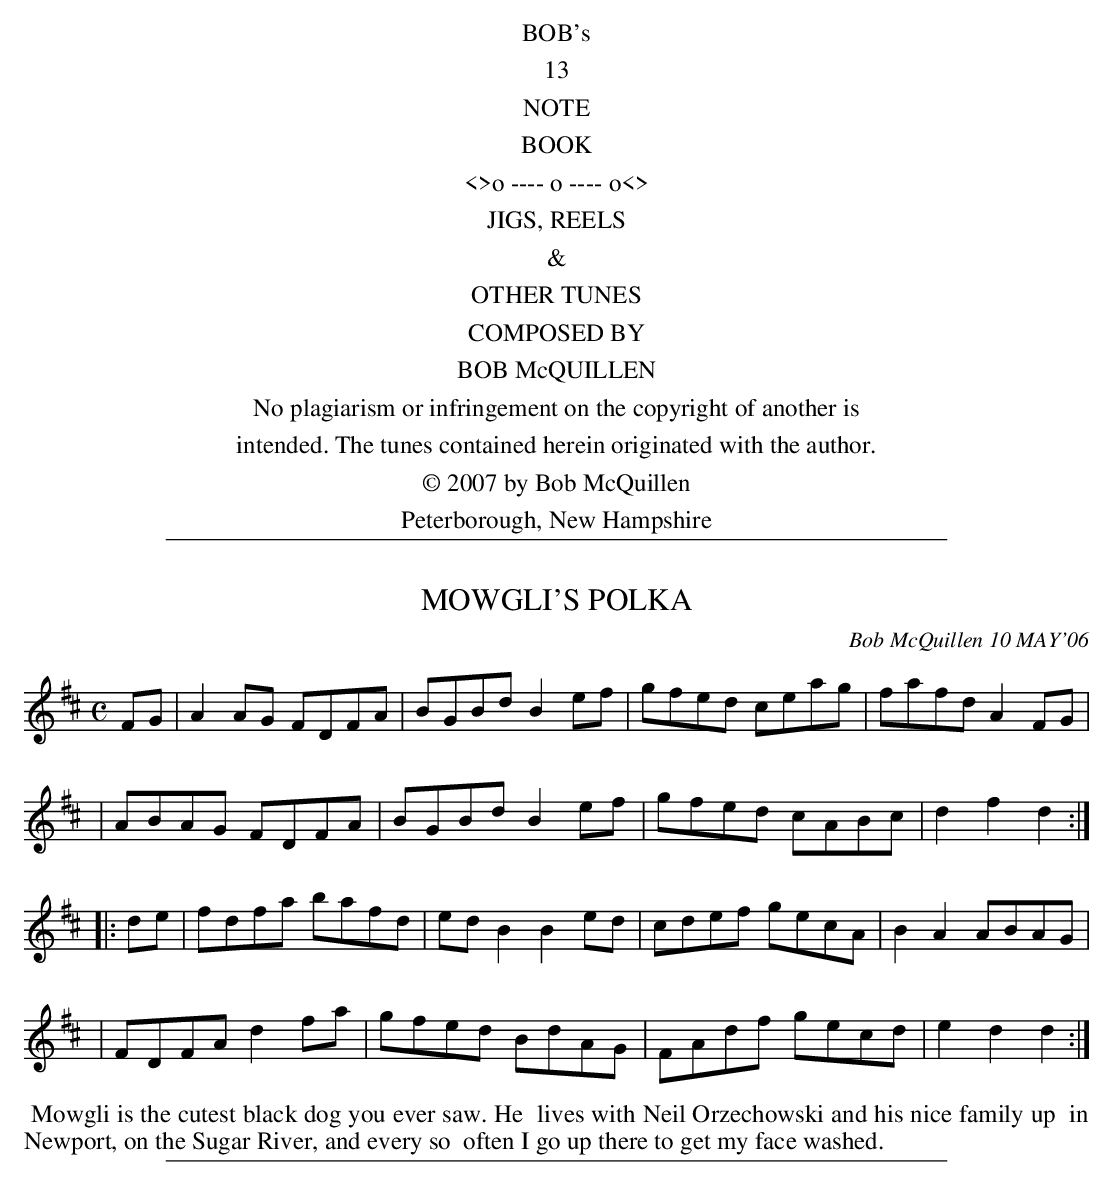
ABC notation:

X:1
T: MOWGLI'S POLKA
C: Bob McQuillen 10 MAY'06
M: C
L: 1/8
K: D
FG \
| A2AG FDFA | BGBd B2ef | gfed ceag | fafd A2FG |
| ABAG FDFA | BGBd B2ef | gfed cABc | d2f2 d2 :|
|: de \
| fdfa bafd | edB2 B2ed | cdef gecA | B2A2 ABAG |
| FDFA d2fa | gfed BdAG | FAdf gecd | e2d2 d2 :|
